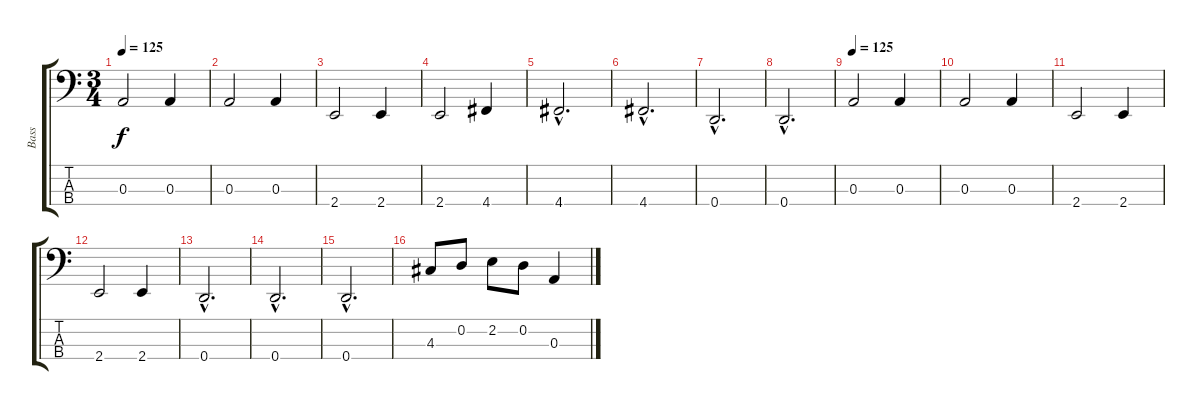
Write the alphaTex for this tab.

\track ("Bass" "Bass") {instrument fretlessbass}
\staff {score tabs}
\tuning (G2 D2 A1 D1) {hide}
\ts (3 4)
\tempo 125
\clef f4
\ks c
0.3.2{dy f} 0.3.4 |
0.3.2 0.3.4 |
2.4.2 2.4.4 |
2.4.2 4.4.4 |
4.4{hac}.2{d} |
4.4{hac}.2{d} |
0.4{hac}.2{d} |
0.4{hac}.2{d} |
\tempo 125
0.3.2 0.3.4 |
0.3.2 0.3.4 |
2.4.2 2.4.4 |
2.4.2 2.4.4 |
0.4{hac}.2{d} |
0.4{hac}.2{d} |
0.4{hac}.2{d} |
4.3.8 0.2.8 2.2.8 0.2.8 0.3.4
